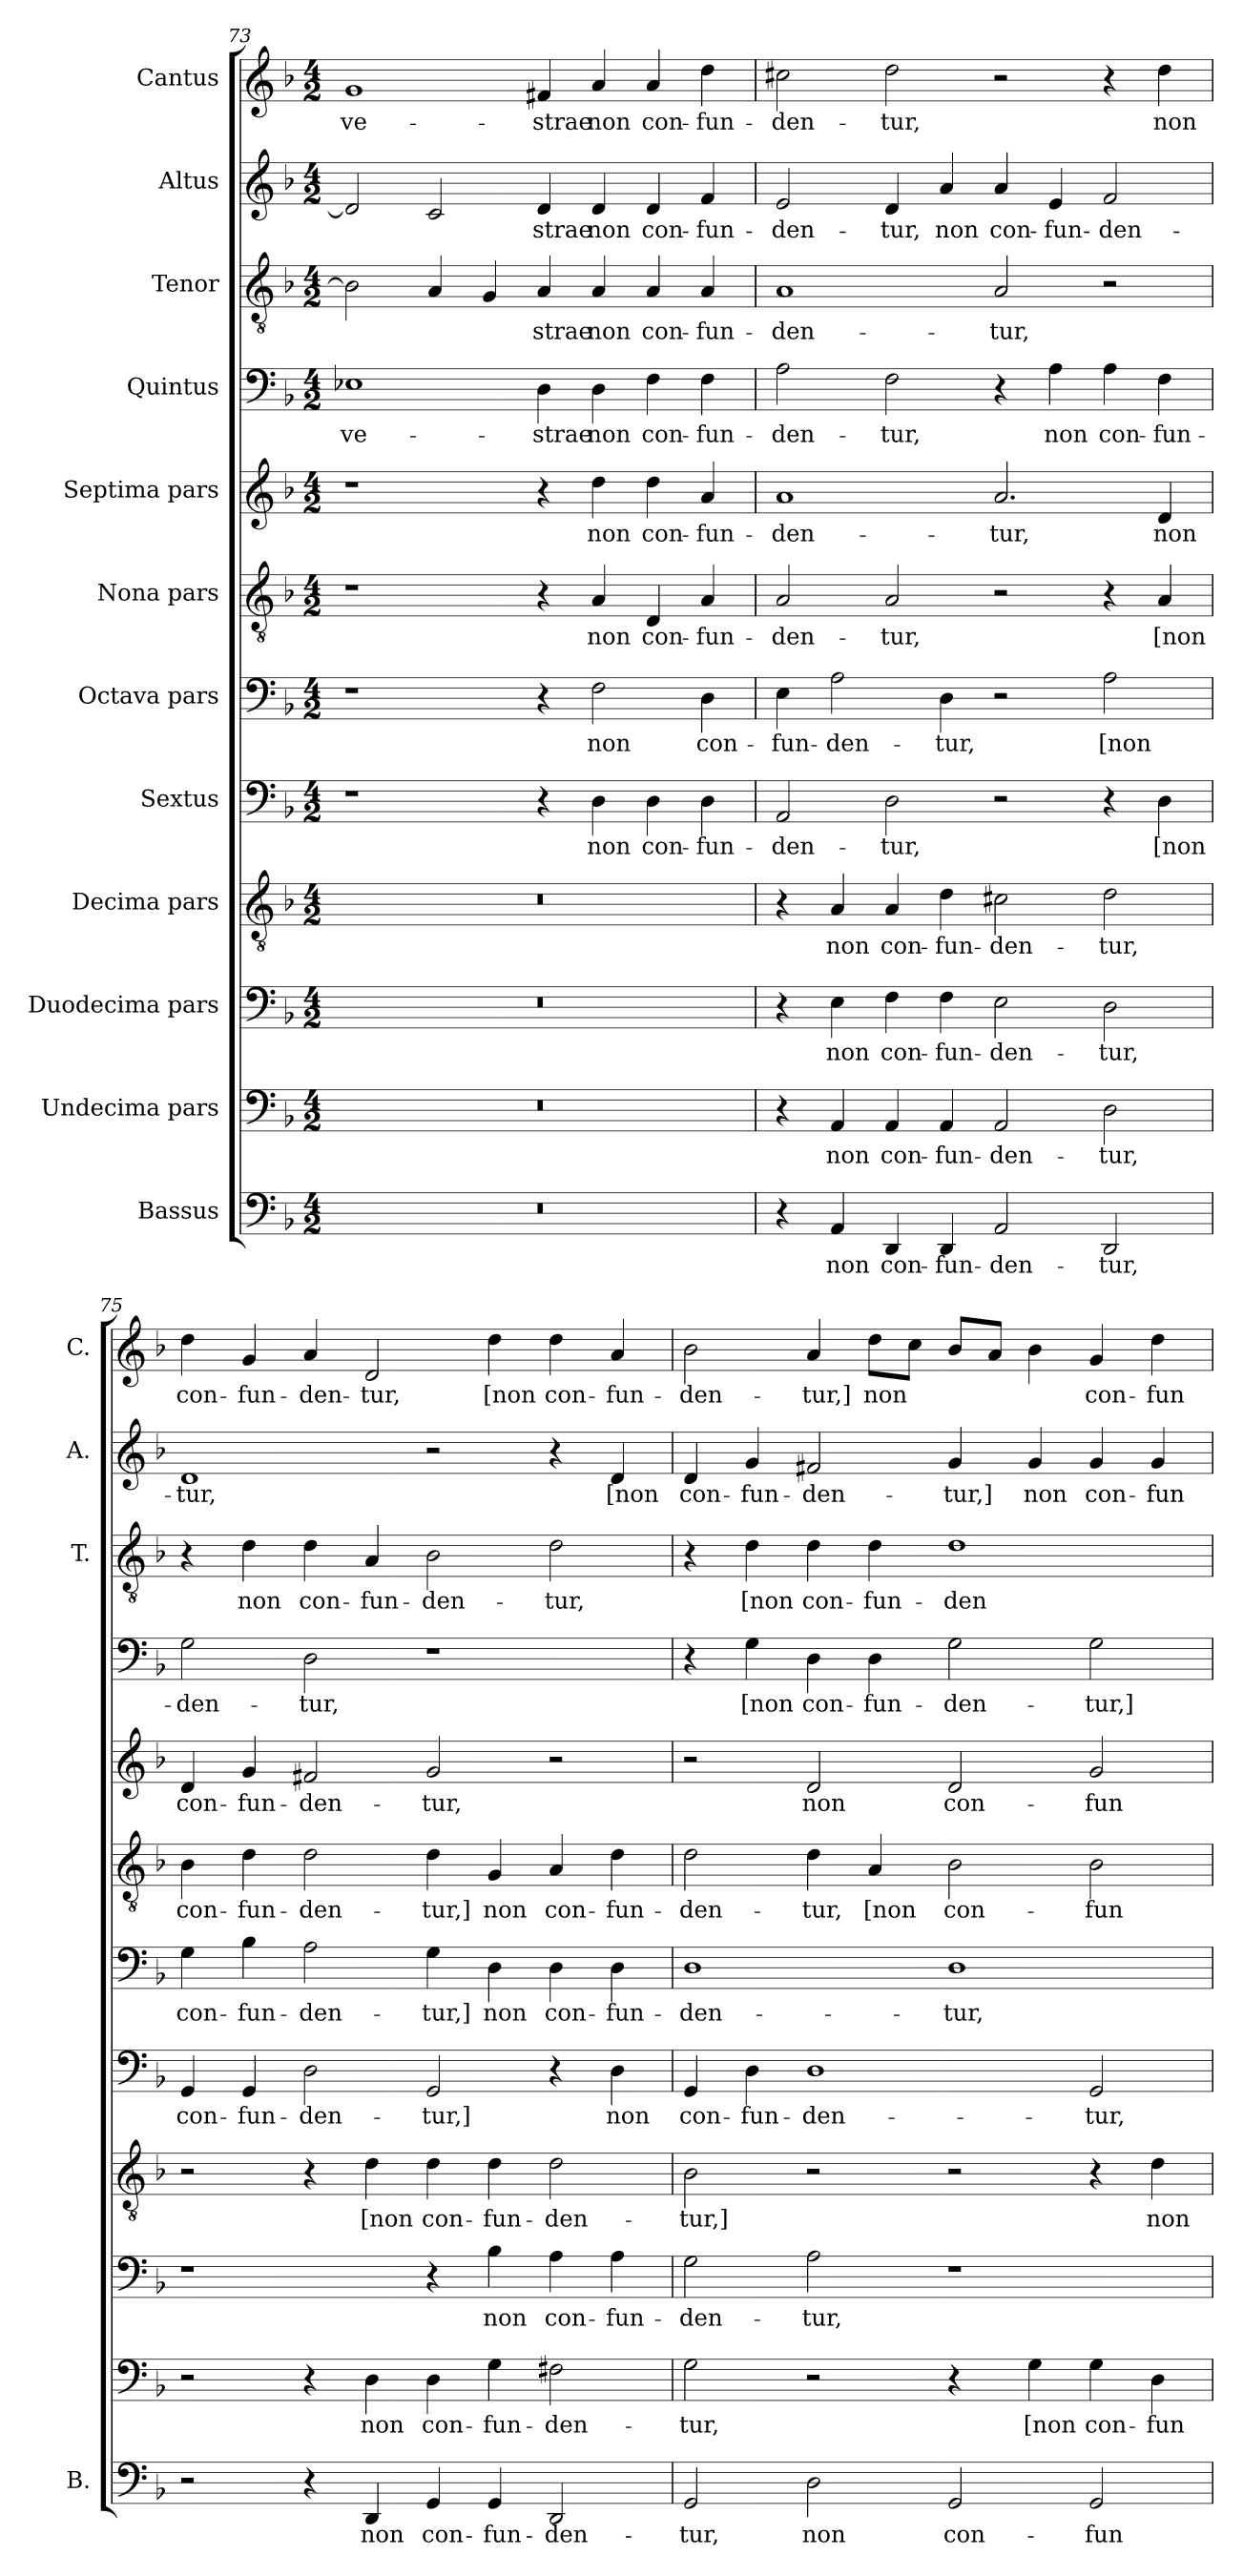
**kern	**text	**kern	**text	**kern	**text	**kern	**text	**kern	**text	**kern	**text	**kern	**text	**kern	**text	**kern	**text	**kern	**text	**kern	**text	**kern	**text
*part12	*part12	*part11	*part11	*part10	*part10	*part9	*part9	*part8	*part8	*part7	*part7	*part6	*part6	*part5	*part5	*part4	*part4	*part3	*part3	*part2	*part2	*part1	*part1
*staff12	*staff12	*staff11	*staff11	*staff10	*staff10	*staff9	*staff9	*staff8	*staff8	*staff7	*staff7	*staff6	*staff6	*staff5	*staff5	*staff4	*staff4	*staff3	*staff3	*staff2	*staff2	*staff1	*staff1
*I"Bassus	*	*I"Undecima pars	*	*I"Duodecima pars	*	*I"Decima pars	*	*I"Sextus	*	*I"Octava pars	*	*I"Nona pars	*	*I"Septima pars	*	*I"Quintus	*	*I"Tenor	*	*I"Altus	*	*I"Cantus	*
*I'B.	*	*	*	*	*	*	*	*	*	*	*	*	*	*	*	*	*	*I'T.	*	*I'A.	*	*I'C.	*
!!LO:PB:g=z
*clefF4	*	*clefF4	*	*clefF4	*	*clefGv2	*	*clefF4	*	*clefF4	*	*clefGv2	*	*clefG2	*	*clefF4	*	*clefGv2	*	*clefG2	*	*clefG2	*
*	*	*	*	*	*	*ITrd7c12	*	*	*	*	*	*ITrd7c12	*	*	*	*	*	*ITrd7c12	*	*	*	*	*
*k[b-]	*	*k[b-]	*	*k[b-]	*	*k[b-]	*	*k[b-]	*	*k[b-]	*	*k[b-]	*	*k[b-]	*	*k[b-]	*	*k[b-]	*	*k[b-]	*	*k[b-]	*
*F:	*	*F:	*	*F:	*	*F:	*	*F:	*	*F:	*	*F:	*	*F:	*	*F:	*	*F:	*	*F:	*	*F:	*
*M4/2	*	*M4/2	*	*M4/2	*	*M4/2	*	*M4/2	*	*M4/2	*	*M4/2	*	*M4/2	*	*M4/2	*	*M4/2	*	*M4/2	*	*M4/2	*
=73	=73	=73	=73	=73	=73	=73	=73	=73	=73	=73	=73	=73	=73	=73	=73	=73	=73	=73	=73	=73	=73	=73	=73
!LO:N:vis=1	!	!LO:N:vis=1	!	!LO:N:vis=1	!	!LO:N:vis=1	!	!	!	!	!	!	!	!	!	!	!LO:LY:b	!	!	!	!	!	!LO:LY:b
0r	.	0r	.	0r	.	0r	.	1r	.	1r	.	1r	.	1r	.	1E-X	ve-	2BB-\]	.	2d/]	.	1g	ve-
.	.	.	.	.	.	.	.	.	.	.	.	.	.	.	.	.	.	4AA/	.	2c/	.	.	.
.	.	.	.	.	.	.	.	.	.	.	.	.	.	.	.	.	.	4GG/	.	.	.	.	.
!	!	!	!	!	!	!	!	!	!	!	!	!	!	!	!	!	!LO:LY:b	!	!LO:LY:b	!	!LO:LY:b	!	!LO:LY:b
.	.	.	.	.	.	.	.	4r	.	4r	.	4r	.	4r	.	4D\	-strae	4AA/	-strae	4d/	-strae	4f#X/	-strae
!	!	!	!	!	!	!	!	!	!LO:LY:b	!	!LO:LY:b	!	!LO:LY:b	!	!LO:LY:b	!	!LO:LY:b	!	!LO:LY:b	!	!LO:LY:b	!	!LO:LY:b
.	.	.	.	.	.	.	.	4D\	non	2F\	non	4AA/	non	4dd\	non	4D\	non	4AA/	non	4d/	non	4a/	non
!	!	!	!	!	!	!	!	!	!LO:LY:b	!	!	!	!LO:LY:b	!	!LO:LY:b	!	!LO:LY:b	!	!LO:LY:b	!	!LO:LY:b	!	!LO:LY:b
.	.	.	.	.	.	.	.	4D\	con-	.	.	4DD/	con-	4dd\	con-	4F\	con-	4AA/	con-	4d/	con-	4a/	con-
!	!	!	!	!	!	!	!	!	!LO:LY:b	!	!LO:LY:b	!	!LO:LY:b	!	!LO:LY:b	!	!LO:LY:b	!	!LO:LY:b	!	!LO:LY:b	!	!LO:LY:b
.	.	.	.	.	.	.	.	4D\	-fun-	4D\	con-	4AA/	-fun-	4a/	-fun-	4F\	-fun-	4AA/	-fun-	4f/	-fun-	4dd\	-fun-
=74	=74	=74	=74	=74	=74	=74	=74	=74	=74	=74	=74	=74	=74	=74	=74	=74	=74	=74	=74	=74	=74	=74	=74
!	!	!	!	!	!	!	!	!	!LO:LY:b	!	!LO:LY:b	!	!LO:LY:b	!	!LO:LY:b	!	!LO:LY:b	!	!LO:LY:b	!	!LO:LY:b	!	!LO:LY:b
4r	.	4r	.	4r	.	4r	.	2AA/	-den-	4E\	-fun-	2AA/	-den-	1a	-den-	2A\	-den-	1AA	-den-	2e/	-den-	2cc#X\	-den-
!	!LO:LY:b	!	!LO:LY:b	!	!LO:LY:b	!	!LO:LY:b	!	!	!	!LO:LY:b	!	!	!	!	!	!	!	!	!	!	!	!
4AA/	non	4AA/	non	4E\	non	4AA/	non	.	.	2A\	-den-	.	.	.	.	.	.	.	.	.	.	.	.
!	!LO:LY:b	!	!LO:LY:b	!	!LO:LY:b	!	!LO:LY:b	!	!LO:LY:b	!	!	!	!LO:LY:b	!	!	!	!LO:LY:b	!	!	!	!LO:LY:b	!	!LO:LY:b
4DD/	con-	4AA/	con-	4F\	con-	4AA/	con-	2D\	-tur,	.	.	2AA/	-tur,	.	.	2F\	-tur,	.	.	4d/	-tur,	2dd\	-tur,
!	!LO:LY:b	!	!LO:LY:b	!	!LO:LY:b	!	!LO:LY:b	!	!	!	!LO:LY:b	!	!	!	!	!	!	!	!	!	!LO:LY:b	!	!
4DD/	-fun-	4AA/	-fun-	4F\	-fun-	4D\	-fun-	.	.	4D\	-tur,	.	.	.	.	.	.	.	.	4a/	non	.	.
!	!LO:LY:b	!	!LO:LY:b	!	!LO:LY:b	!	!LO:LY:b	!	!	!	!	!	!	!	!LO:LY:b	!	!	!	!LO:LY:b	!	!LO:LY:b	!	!
2AA/	-den-	2AA/	-den-	2E\	-den-	2C#X\	-den-	2r	.	2r	.	2r	.	2.a/	-tur,	4r	.	2AA/	-tur,	4a/	con-	2r	.
!	!	!	!	!	!	!	!	!	!	!	!	!	!	!	!	!	!LO:LY:b	!	!	!	!LO:LY:b	!	!
.	.	.	.	.	.	.	.	.	.	.	.	.	.	.	.	4A\	non	.	.	4e/	-fun-	.	.
!	!LO:LY:b	!	!LO:LY:b	!	!LO:LY:b	!	!LO:LY:b	!	!	!	!LO:LY:b	!	!	!	!	!	!LO:LY:b	!	!	!	!LO:LY:b	!	!
2DD/	-tur,	2D\	-tur,	2D\	-tur,	2D\	-tur,	4r	.	2A\	[non	4r	.	.	.	4A\	con-	2r	.	2f/	-den-	4r	.
!	!	!	!	!	!	!	!	!	!LO:LY:b	!	!	!	!LO:LY:b	!	!LO:LY:b	!	!LO:LY:b	!	!	!	!	!	!LO:LY:b
.	.	.	.	.	.	.	.	4D\	[non	.	.	4AA/	[non	4d/	non	4F\	-fun-	.	.	.	.	4dd\	non
=75	=75	=75	=75	=75	=75	=75	=75	=75	=75	=75	=75	=75	=75	=75	=75	=75	=75	=75	=75	=75	=75	=75	=75
!	!	!	!	!	!	!	!	!	!LO:LY:b	!	!LO:LY:b	!	!LO:LY:b	!	!LO:LY:b	!	!LO:LY:b	!	!	!	!LO:LY:b	!	!LO:LY:b
2r	.	2r	.	1r	.	2r	.	4GG/	con-	4G\	con-	4BB-\	con-	4d/	con-	2G\	-den-	4r	.	1d	-tur,	4dd\	con-
!	!	!	!	!	!	!	!	!	!LO:LY:b	!	!LO:LY:b	!	!LO:LY:b	!	!LO:LY:b	!	!	!	!LO:LY:b	!	!	!	!LO:LY:b
.	.	.	.	.	.	.	.	4GG/	-fun-	4B-\	-fun-	4D\	-fun-	4g/	-fun-	.	.	4D\	non	.	.	4g/	-fun-
!	!	!	!	!	!	!	!	!	!LO:LY:b	!	!LO:LY:b	!	!LO:LY:b	!	!LO:LY:b	!	!LO:LY:b	!	!LO:LY:b	!	!	!	!LO:LY:b
4r	.	4r	.	.	.	4r	.	2D\	-den-	2A\	-den-	2D\	-den-	2f#X/	-den-	2D\	-tur,	4D\	con-	.	.	4a/	-den-
!	!LO:LY:b	!	!LO:LY:b	!	!	!	!LO:LY:b	!	!	!	!	!	!	!	!	!	!	!	!LO:LY:b	!	!	!	!LO:LY:b
4DD/	non	4D\	non	.	.	4D\	[non	.	.	.	.	.	.	.	.	.	.	4AA/	-fun-	.	.	2d/	-tur,
!	!LO:LY:b	!	!LO:LY:b	!	!	!	!LO:LY:b	!	!LO:LY:b	!	!LO:LY:b	!	!LO:LY:b	!	!LO:LY:b	!	!	!	!LO:LY:b	!	!	!	!
4GG/	con-	4D\	con-	4r	.	4D\	con-	2GG/	-tur,]	4G\	-tur,]	4D\	-tur,]	2g/	-tur,	1r	.	2BB-\	-den-	2r	.	.	.
!	!LO:LY:b	!	!LO:LY:b	!	!LO:LY:b	!	!LO:LY:b	!	!	!	!LO:LY:b	!	!LO:LY:b	!	!	!	!	!	!	!	!	!	!LO:LY:b
4GG/	-fun-	4G\	-fun-	4B-\	non	4D\	-fun-	.	.	4D\	non	4GG/	non	.	.	.	.	.	.	.	.	4dd\	[non
!	!LO:LY:b	!	!LO:LY:b	!	!LO:LY:b	!	!LO:LY:b	!	!	!	!LO:LY:b	!	!LO:LY:b	!	!	!	!	!	!LO:LY:b	!	!	!	!LO:LY:b
2DD/	-den-	2F#X\	-den-	4A\	con-	2D\	-den-	4r	.	4D\	con-	4AA/	con-	2r	.	.	.	2D\	-tur,	4r	.	4dd\	con-
!	!	!	!	!	!LO:LY:b	!	!	!	!LO:LY:b	!	!LO:LY:b	!	!LO:LY:b	!	!	!	!	!	!	!	!LO:LY:b	!	!LO:LY:b
.	.	.	.	4A\	-fun-	.	.	4D\	non	4D\	-fun-	4D\	-fun-	.	.	.	.	.	.	4d/	[non	4a/	-fun-
=76	=76	=76	=76	=76	=76	=76	=76	=76	=76	=76	=76	=76	=76	=76	=76	=76	=76	=76	=76	=76	=76	=76	=76
!	!LO:LY:b	!	!LO:LY:b	!	!LO:LY:b	!	!LO:LY:b	!	!LO:LY:b	!	!LO:LY:b	!	!LO:LY:b	!	!	!	!	!	!	!	!LO:LY:b	!	!LO:LY:b
2GG/	-tur,	2G\	-tur,	2G\	-den-	2BB-\	-tur,]	4GG/	con-	1D	-den-	2D\	-den-	2r	.	4r	.	4r	.	4d/	con-	2b-\	-den-
!	!	!	!	!	!	!	!	!	!LO:LY:b	!	!	!	!	!	!	!	!LO:LY:b	!	!LO:LY:b	!	!LO:LY:b	!	!
.	.	.	.	.	.	.	.	4D\	-fun-	.	.	.	.	.	.	4G\	[non	4D\	[non	4g/	-fun-	.	.
!	!LO:LY:b	!	!	!	!LO:LY:b	!	!	!	!LO:LY:b	!	!	!	!LO:LY:b	!	!LO:LY:b	!	!LO:LY:b	!	!LO:LY:b	!	!LO:LY:b	!	!LO:LY:b
2D\	non	2r	.	2A\	-tur,	2r	.	1D	-den-	.	.	4D\	-tur,	2d/	non	4D\	con-	4D\	con-	2f#X/	-den-	4a/	-tur,]
!	!	!	!	!	!	!	!	!	!	!	!	!	!LO:LY:b	!	!	!	!LO:LY:b	!	!LO:LY:b	!	!	!	!LO:LY:b
.	.	.	.	.	.	.	.	.	.	.	.	4AA/	[non	.	.	4D\	-fun-	4D\	-fun-	.	.	8dd\L	non
.	.	.	.	.	.	.	.	.	.	.	.	.	.	.	.	.	.	.	.	.	.	8cc\J	.
!	!LO:LY:b	!	!	!	!	!	!	!	!	!	!LO:LY:b	!	!LO:LY:b	!	!LO:LY:b	!	!LO:LY:b	!	!LO:LY:b	!	!LO:LY:b	!	!
2GG/	con-	4r	.	1r	.	2r	.	.	.	1D	-tur,	2BB-\	con-	2d/	con-	2G\	-den-	1D	-den-	4g/	-tur,]	8b-/L	.
.	.	.	.	.	.	.	.	.	.	.	.	.	.	.	.	.	.	.	.	.	.	8a/J	.
!	!	!	!LO:LY:b	!	!	!	!	!	!	!	!	!	!	!	!	!	!	!	!	!	!LO:LY:b	!	!
.	.	4G\	[non	.	.	.	.	.	.	.	.	.	.	.	.	.	.	.	.	4g/	non	4b-\	.
!	!LO:LY:b	!	!LO:LY:b	!	!	!	!	!	!LO:LY:b	!	!	!	!LO:LY:b	!	!LO:LY:b	!	!LO:LY:b	!	!	!	!LO:LY:b	!	!LO:LY:b
2GG/	-fun-	4G\	con-	.	.	4r	.	2GG/	-tur,	.	.	2BB-\	-fun-	2g/	-fun-	2G\	-tur,]	.	.	4g/	con-	4g/	con-
!	!	!	!LO:LY:b	!	!	!	!LO:LY:b	!	!	!	!	!	!	!	!	!	!	!	!	!	!LO:LY:b	!	!LO:LY:b
.	.	4D\	-fun-	.	.	4D\	non	.	.	.	.	.	.	.	.	.	.	.	.	4g/	-fun-	4dd\	-fun-
=	=	=	=	=	=	=	=	=	=	=	=	=	=	=	=	=	=	=	=	=	=	=	=
*-	*-	*-	*-	*-	*-	*-	*-	*-	*-	*-	*-	*-	*-	*-	*-	*-	*-	*-	*-	*-	*-	*-	*-
